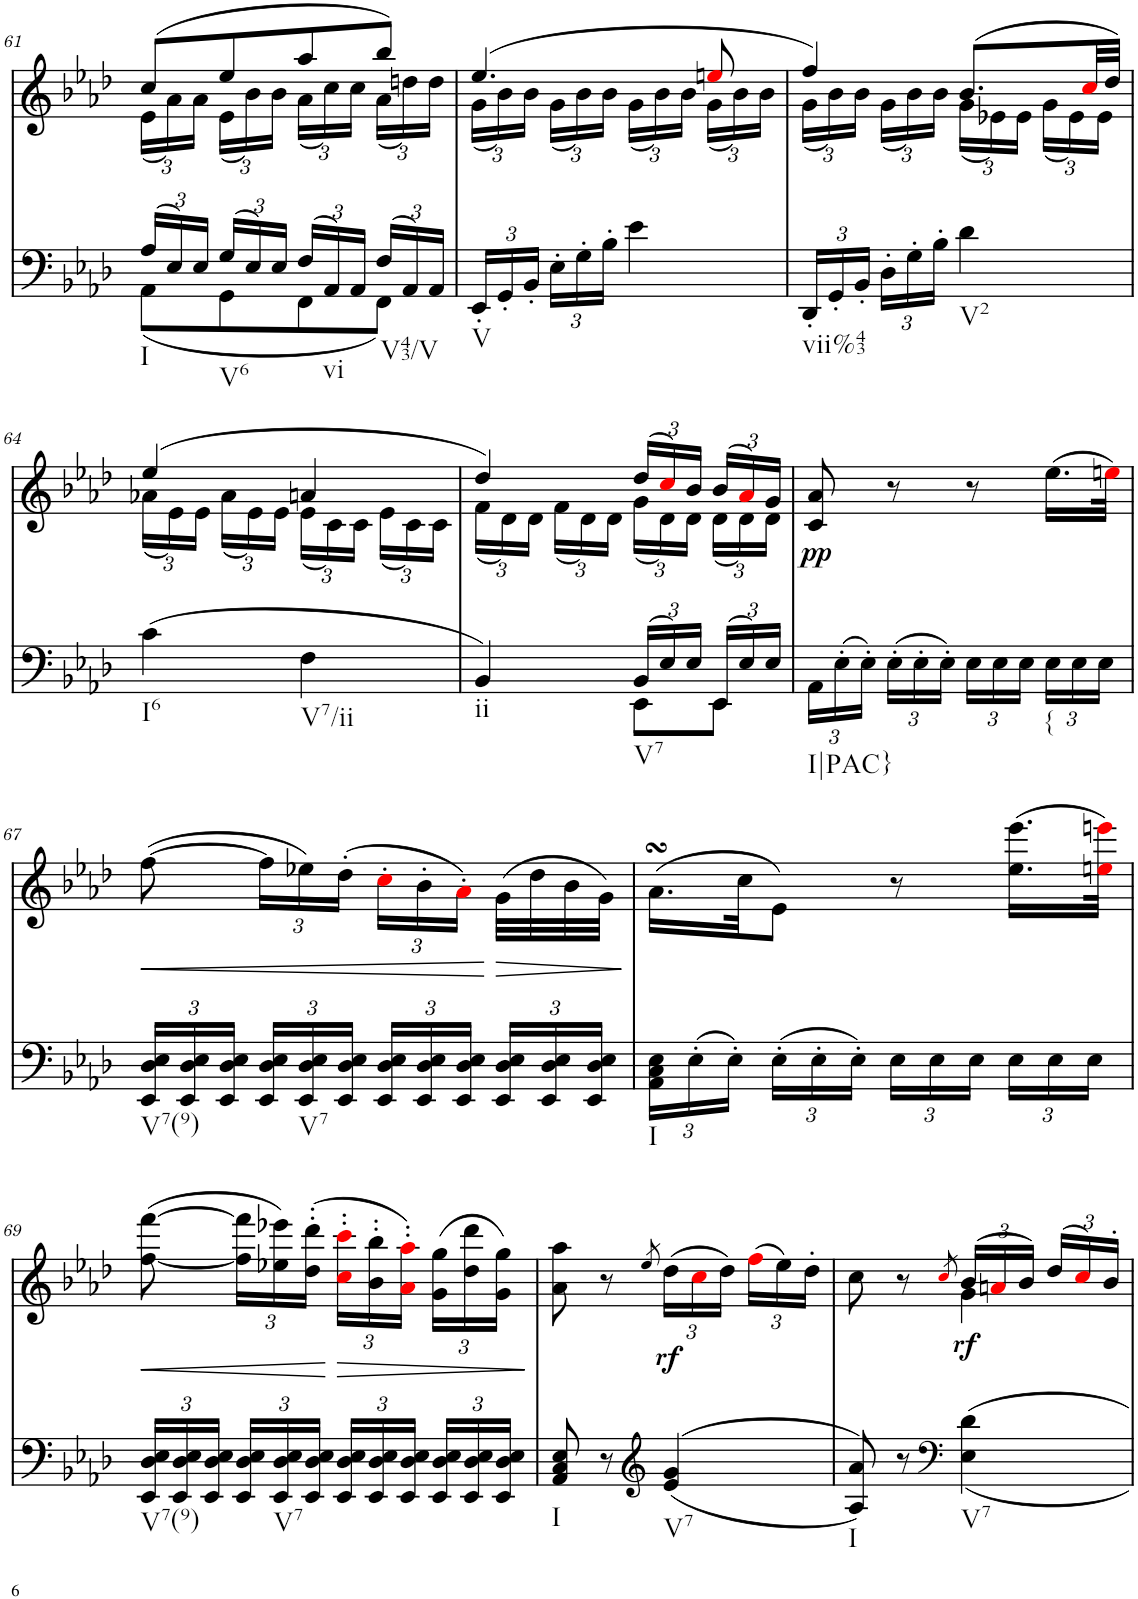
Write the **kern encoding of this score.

**kern	**kern	**text	**dynam
*part2	*part1	*part1	*part1
*staff2	*staff1	*staff1	*staff1
*I"piano	*I"piano	*	*
*I'Pno	*I'Pno	*	*
!!LO:PB:g=z
*clefF4	*clefG2	*	*
*k[b-e-a-d-]	*k[b-e-a-d-]	*	*
*A-:	*A-:	*	*
*M2/4	*M2/4	*	*
=61	=61	=61	=61
*	*^	*	*
*Xbrackettup	*	*Xbrackettup	*	*
*^	*	*	*	*
!LO:TX:b:t=I	!	!	!	!	!
(24A-/LL	(8AA-\L	(8cc/L	(24e-\LL	.	.
24E-/)	.	.	24a-\)	.	.
24E-/JJ	.	.	24a-\JJ	.	.
!LO:TX:b:t=V6	!	!	!	!	!
(24G/LL	8GG\	8ee-/	(24e-\LL	.	.
24E-/)	.	.	24b-\)	.	.
24E-/JJ	.	.	24b-\JJ	.	.
!LO:TX:b:t=vi	!	!	!	!	!
(24F/LL	8FF\	8aa-/	(24a-\LL	.	.
24AA-/)	.	.	24cc\)	.	.
24AA-/JJ	.	.	24cc\JJ	.	.
!LO:TX:b:t=V43/V	!	!	!	!	!
(24F/LL	8FF\J)	8bb-/J)	(24a-\LL	.	.
24AA-/)	.	.	24ddn\)	.	.
24AA-/JJ	.	.	24dd\JJ	.	.
*v	*v	*	*	*	*
=62	=62	=62	=62	=62
!LO:TX:b:t=V	!	!	!	!
24EE-'/LL	(4.ee-/	(24g\LL	.	.
24GG'/	.	24b-\)	.	.
24BB-'/JJ	.	24b-\JJ	.	.
24E-'\LL	.	(24g\LL	.	.
24G'\	.	24b-\)	.	.
24B-'\JJ	.	24b-\JJ	.	.
4e-\	.	(24g\LL	.	.
.	.	24b-\)	.	.
.	.	24b-\JJ	.	.
.	8eeni/	(24g\LL	.	.
.	.	24b-\)	.	.
.	.	24b-\JJ	.	.
=63	=63	=63	=63	=63
!LO:TX:b:t=vii%43	!	!	!	!
24DD-'/LL	4ff/)	(24g\LL	.	.
24GG'/	.	24b-\)	.	.
24BB-'/JJ	.	24b-\JJ	.	.
24D-'\LL	.	(24g\LL	.	.
24G'\	.	24b-\)	.	.
24B-'\JJ	.	24b-\JJ	.	.
!LO:TX:b:t=V2	!	!	!	!
4d-\	(8.b-/L	(24g\LL	.	.
.	.	24e-X\)	.	.
.	.	24e-\JJ	.	.
.	.	(24g\LL	.	.
.	.	24e-\)	.	.
.	32cci/LL	.	.	.
.	.	24e-\JJ	.	.
.	32dd-/JJJ)	.	.	.
!!LO:LB:g=z	!!
=64	=64	=64	=64	=64
!LO:TX:b:t=I6	!	!	!	!
(4c\	(4ee-/	(24a-X\LL	.	.
.	.	24e-\)	.	.
.	.	24e-\JJ	.	.
.	.	(24a-\LL	.	.
.	.	24e-\)	.	.
.	.	24e-\JJ	.	.
!LO:TX:b:t=V7/ii	!	!	!	!
4F\	4an/	(24e-\LL	.	.
.	.	24c\)	.	.
.	.	24c\JJ	.	.
.	.	(24e-\LL	.	.
.	.	24c\)	.	.
.	.	24c\JJ	.	.
=65	=65	=65	=65	=65
*^	*	*	*	*
!LO:TX:b:t=ii	!	!	!	!	!
4BB-/)	4ryy	4dd-/)	(24f\LL	.	.
.	.	.	24d-\)	.	.
.	.	.	24d-\JJ	.	.
.	.	.	(24f\LL	.	.
.	.	.	24d-\)	.	.
.	.	.	24d-\JJ	.	.
!LO:TX:b:t=V7	!	!	!	!	!
(24BB-/LL	8EE-\L	(24dd-/LL	(24g\LL	.	.
24E-/)	.	24cci/)	24d-\)	.	.
24E-/JJ	.	24b-/JJ	24d-\JJ	.	.
(24EE-/LL	8EE-\J	(24b-/LL	(24d-\LL	.	.
24E-/)	.	24a-i/)	24d-\)	.	.
24E-/JJ	.	24g/JJ	24d-\JJ	.	.
*v	*v	*	*	*	*
=66	=66	=66	=66	=66
!LO:TX:b:t=I|PAC}	!	!	!	!
!	!	!	!LO:LY:b	!LO:DY:b
*	*v	*v	*	*
24AA-\LL	8c/ 8a-/	pp	pp
(24E-'\	.	.	.
24E-'\JJ)	.	.	.
(24E-'\LL	8r	.	.
24E-'\	.	.	.
24E-'\JJ)	.	.	.
24E-\LL	8r	.	.
24E-\	.	.	.
24E-\JJ	.	.	.
!LO:TX:b:t={	!	!	!
24E-\LL	(16.ee-\LL	.	.
24E-\	.	.	.
24E-\JJ	.	.	.
.	32eeni\JJk)	.	.
!!LO:LB:g=z
=67	=67	=67	=67
!LO:TX:b:t=V7(9)	!	!	!
!	!	!	!LO:HP:b
24EE-/ 24D-/ 24E-/LL	([8ff\	.	<
24EE-/ 24D-/ 24E-/	.	.	.
24EE-/ 24D-/ 24E-/JJ	.	.	.
24EE-/ 24D-/ 24E-/LL	24ff\LL]	.	.
!LO:TX:b:t=V7	!	!	!
24EE-/ 24D-/ 24E-/	24ee-X\)	.	.
24EE-/ 24D-/ 24E-/JJ	(24dd-'\JJ	.	.
24EE-/ 24D-/ 24E-/LL	24cc'i\LL	.	.
24EE-/ 24D-/ 24E-/	24b-'\	.	.
24EE-/ 24D-/ 24E-/JJ	24a-'i\JJ)	.	.
!	!	!	!LO:HP:b
24EE-/ 24D-/ 24E-/LL	(32g\LLL	.	>
.	32dd-\	.	.
24EE-/ 24D-/ 24E-/	.	.	.
.	32b-\	.	.
24EE-/ 24D-/ 24E-/JJ	.	.	.
.	32g\JJJ)	.	.
.	.	.	[
=68	=68	=68	=68
!LO:TX:b:t=I	!	!	!
24AA-\ 24C\ 24E-\LL	(16.a-sSSs\LL	.	.
(24E-'\	.	.	.
24E-'\JJ)	.	.	.
.	32cc\JK	.	.
(24E-'\LL	8e-\J)	.	.
24E-'\	.	.	.
24E-'\JJ)	.	.	.
24E-\LL	8r	.	.
24E-\	.	.	.
24E-\JJ	.	.	.
24E-\LL	(16.ee-\ 16.eee-\LL	.	.
24E-\	.	.	.
24E-\JJ	.	.	.
.	32eeni\ 32eeeni\JJk)	.	.
!!LO:LB:g=z
=69	=69	=69	=69
!LO:TX:b:t=V7(9)	!	!	!
!	!	!	!LO:HP:b
24EE-/ 24D-/ 24E-/LL	([8ff\ [8fff\	.	<
24EE-/ 24D-/ 24E-/	.	.	.
24EE-/ 24D-/ 24E-/JJ	.	.	.
24EE-/ 24D-/ 24E-/LL	24ff\] 24fff\]LL	.	.
!LO:TX:b:t=V7	!	!	!
24EE-/ 24D-/ 24E-/	24ee-X\ 24eee-X\)	.	.
24EE-/ 24D-/ 24E-/JJ	(24dd-\' 24ddd-\'JJ	.	.
24EE-/ 24D-/ 24E-/LL	24cci\' 24ccci\'LL	.	]
24EE-/ 24D-/ 24E-/	24b-\' 24bb-\'	.	.
24EE-/ 24D-/ 24E-/JJ	24a-i\' 24aa-i\'JJ)	.	.
24EE-/ 24D-/ 24E-/LL	(24g\ 24gg\LL	.	.
24EE-/ 24D-/ 24E-/	24dd-\ 24ddd-\	.	.
24EE-/ 24D-/ 24E-/JJ	24g\ 24gg\JJ)	.	.
.	.	.	[
=70	=70	=70	=70
!LO:TX:b:t=I	!	!	!
8AA-/ 8C/ 8E-/	8a-\ 8aa-\	.	.
8r	8r	.	.
*clefG2	*	*	*
.	8qee-/	.	.
!LO:TX:b:t=V7	!	!	!
!	!	!	!LO:DY:b
(>(4e-/ 4g/	(24dd-\LL	.	rf
.	24cci\	.	.
.	24dd-\JJ)	.	.
.	(24ffi\LL	.	.
.	24ee-\)	.	.
.	24dd-'\JJ	.	.
=71	=71	=71	=71
*	*^	*	*
!LO:TX:b:t=I	!	!	!	!
8A-/ 8a-/))	8cc\	4ryy	.	.
8r	8r	.	.	.
*clefF4	*	*	*	*
.	8qcci/	.	.	.
!LO:TX:b:t=V7	!	!	!	!
!	!	!	!	!LO:DY:b
4E-\ 4d-\	(24b-/LL	4g\	.	rf
.	24ani/	.	.	.
.	24b-/JJ)	.	.	.
.	(24dd-/LL	.	.	.
.	24cci/)	.	.	.
.	24b-'/JJ	.	.	.
*	*v	*v	*	*
=	=	=	=
*-	*-	*-	*-
